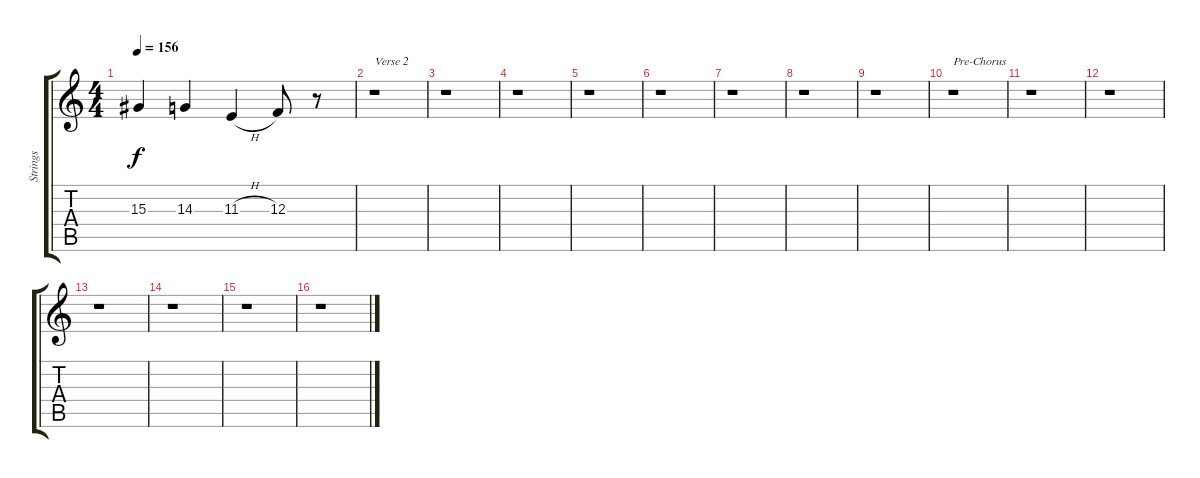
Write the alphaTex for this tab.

\track ("Strings" "Strings") {instrument stringensemble1}
\staff {score tabs}
\tuning (D4 A3 F3 C3 G2 C2) {hide}
\ts (4 4)
\tempo 156
\clef g2
\ks c
15.3.4{dy f} 14.3.4 11.3{h}.4 12.3.8 r.8 |
r.1{txt "Verse 2"} |
r.1 |
r.1 |
r.1 |
r.1 |
r.1 |
r.1 |
r.1 |
r.1{txt "Pre-Chorus"} |
r.1 |
r.1 |
r.1 |
r.1 |
r.1 |
r.1
